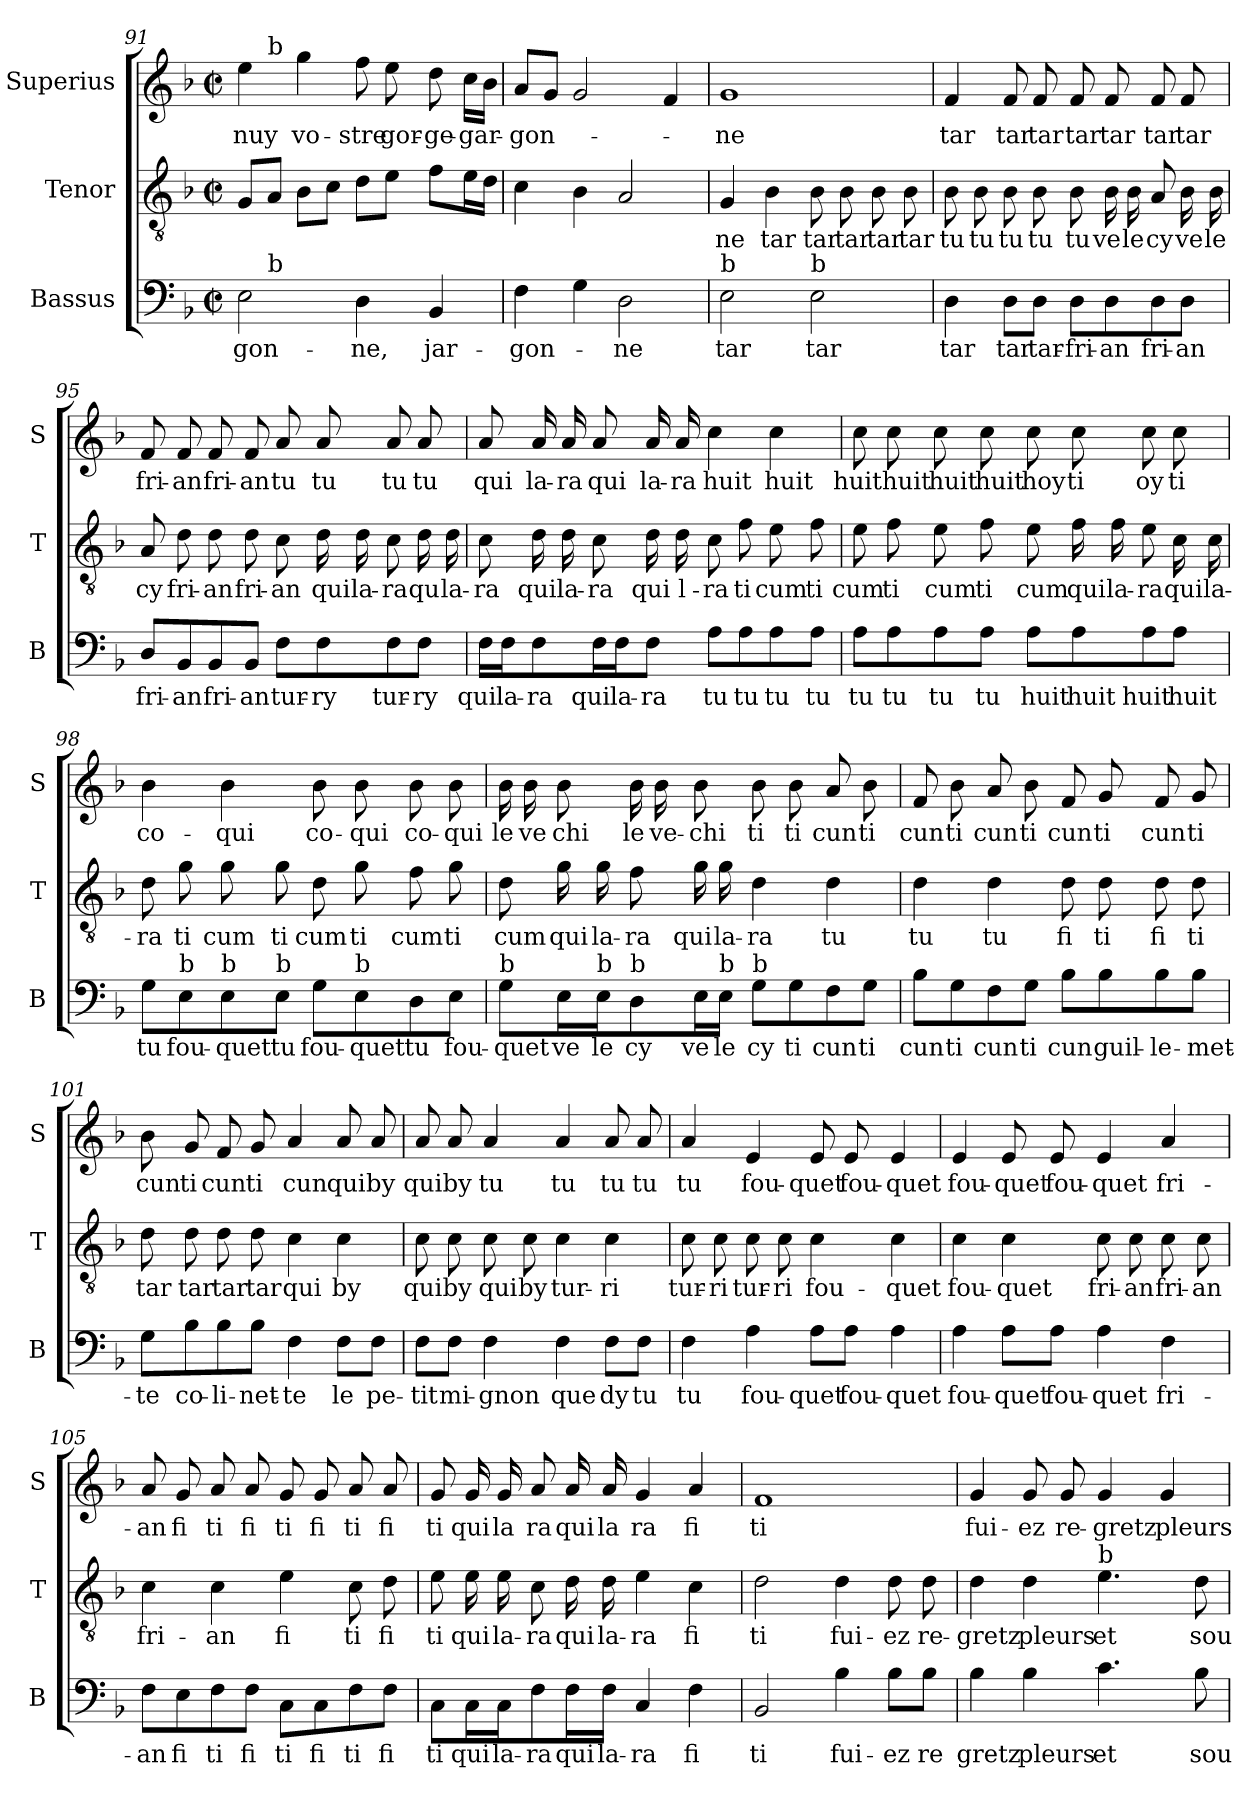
**kern	**text	**kern	**text	**kern	**text
*part3	*part3	*part2	*part2	*part1	*part1
*staff3	*staff3	*staff2	*staff2	*staff1	*staff1
*I"Bassus	*	*I"Tenor	*	*I"Superius	*
*I'B	*	*I'T	*	*I'S	*
!!LO:LB:g=z
*clefF4	*	*clefGv2	*	*clefG2	*
*k[b-]	*	*k[b-]	*	*k[b-]	*
*F:	*	*F:	*	*F:	*
*M2/2	*	*M2/2	*	*M2/2	*
*met(c|)	*	*met(c|)	*	*met(c|)	*
=91	=91	=91	=91	=91	=91
!	!LO:LY:b	!	!	!	!LO:LY:b
*^	*	*	*	*^	*
2E\	8ryy	-gon-	8G/L	.	4ee\	8ryy	-nuy
!	!	!	!	!	!	!LO:TX:a:t=b	!
!	!LO:TX:a:t=b	!	!	!	!	!	!
.	2..ryy	.	8A/J	.	.	2..ryy	.
!	!	!	!	!	!	!	!LO:LY:b
.	.	.	8B-\L	.	4gg\	.	vo-
.	.	.	8c\J	.	.	.	.
!	!	!LO:LY:b	!	!	!	!	!LO:LY:b
4D\	.	-ne,	8d\L	.	8ff\	.	-stre
!	!	!	!	!	!	!	!LO:LY:b
.	.	.	8e\J	.	8ee\	.	gor-
!	!	!LO:LY:b	!	!	!	!	!LO:LY:b
4BB-/	.	jar-	8f\L	.	8dd\	.	-ge-
!	!	!	!	!	!	!	!LO:LY:b
.	.	.	16e\L	.	16cc\LL	.	-gar-
.	.	.	16d\JJ	.	16b-\JJ	.	.
=92	=92	=92	=92	=92	=92	=92	=92
!	!	!LO:LY:b	!	!	!	!	!LO:LY:b
*v	*v	*	*	*	*v	*v	*
4F\	-gon-	4c\	.	8a/L	-gon-
.	.	.	.	8g/J	.
4G\	.	4B-\	.	2g/	.
!	!LO:LY:b	!	!	!	!
2D\	-ne	2A/	.	.	.
.	.	.	.	4f/	.
=93	=93	=93	=93	=93	=93
!LO:TX:a:t=b	!	!	!	!	!
!	!LO:LY:b	!	!LO:LY:b	!	!LO:LY:b
2E\	tar	4G/	-ne	1g	-ne
!	!	!	!LO:LY:b	!	!
.	.	4B-\	tar	.	.
!LO:TX:a:t=b	!	!	!	!	!
!	!LO:LY:b	!	!LO:LY:b	!	!
2E\	tar	8B-\	tar	.	.
!	!	!	!LO:LY:b	!	!
.	.	8B-\	tar	.	.
!	!	!	!LO:LY:b	!	!
.	.	8B-\	tar	.	.
!	!	!	!LO:LY:b	!	!
.	.	8B-\	tar	.	.
=94	=94	=94	=94	=94	=94
!	!LO:LY:b	!	!LO:LY:b	!	!LO:LY:b
4D\	tar	8B-\	tu	4f/	tar
!	!	!	!LO:LY:b	!	!
.	.	8B-\	tu	.	.
!	!LO:LY:b	!	!LO:LY:b	!	!LO:LY:b
8D\L	tar	8B-\	tu	8f/	tar
!	!LO:LY:b	!	!LO:LY:b	!	!LO:LY:b
8D\J	tar-	8B-\	tu	8f/	tar
!	!LO:LY:b	!	!LO:LY:b	!	!LO:LY:b
8D\L	-fri-	8B-\	tu	8f/	tar
!	!LO:LY:b	!	!LO:LY:b	!	!LO:LY:b
8D\	-an	16B-\	ve	8f/	tar
!	!	!	!LO:LY:b	!	!
.	.	16B-\	le	.	.
!	!LO:LY:b	!	!LO:LY:b	!	!LO:LY:b
8D\	fri-	8A/	cy	8f/	tar
!	!LO:LY:b	!	!LO:LY:b	!	!LO:LY:b
8D\J	-an	16B-\	ve	8f/	tar
!	!	!	!LO:LY:b	!	!
.	.	16B-\	le	.	.
!!LO:PB:g=z
=95	=95	=95	=95	=95	=95
!	!LO:LY:b	!	!LO:LY:b	!	!LO:LY:b
8D/L	fri-	8A/	cy	8f/	fri-
!	!LO:LY:b	!	!LO:LY:b	!	!LO:LY:b
8BB-/	-an	8d\	fri-	8f/	-an
!	!LO:LY:b	!	!LO:LY:b	!	!LO:LY:b
8BB-/	fri-	8d\	-an	8f/	fri-
!	!LO:LY:b	!	!LO:LY:b	!	!LO:LY:b
8BB-/J	-an	8d\	fri-	8f/	-an
!	!LO:LY:b	!	!LO:LY:b	!	!LO:LY:b
8F\L	tur-	8c\	-an	8a/	tu
!	!LO:LY:b	!	!LO:LY:b	!	!LO:LY:b
8F\	-ry	16d\	qui	8a/	tu
!	!	!	!LO:LY:b	!	!
.	.	16d\	la-	.	.
!	!LO:LY:b	!	!LO:LY:b	!	!LO:LY:b
8F\	tur-	8c\	-ra	8a/	tu
!	!LO:LY:b	!	!LO:LY:b	!	!LO:LY:b
8F\J	-ry	16d\	qu	8a/	tu
!	!	!	!LO:LY:b	!	!
.	.	16d\	la-	.	.
=96	=96	=96	=96	=96	=96
!	!LO:LY:b	!	!LO:LY:b	!	!LO:LY:b
16F\LL	qui	8c\	-ra	8a/	qui
!	!LO:LY:b	!	!	!	!
16F\J	la-	.	.	.	.
!	!LO:LY:b	!	!LO:LY:b	!	!LO:LY:b
8F\	-ra	16d\	qui	16a/	la-
!	!	!	!LO:LY:b	!	!LO:LY:b
.	.	16d\	la-	16a/	-ra
!	!LO:LY:b	!	!LO:LY:b	!	!LO:LY:b
16F\L	qui	8c\	-ra	8a/	qui
!	!LO:LY:b	!	!	!	!
16F\J	la-	.	.	.	.
!	!LO:LY:b	!	!LO:LY:b	!	!LO:LY:b
8F\J	-ra	16d\	qui	16a/	la-
!	!	!	!LO:LY:b	!	!LO:LY:b
.	.	16d\	l-	16a/	-ra
!	!LO:LY:b	!	!LO:LY:b	!	!LO:LY:b
8A\L	tu	8c\	-ra	4cc\	huit
!	!LO:LY:b	!	!LO:LY:b	!	!
8A\	tu	8f\	ti	.	.
!	!LO:LY:b	!	!LO:LY:b	!	!LO:LY:b
8A\	tu	8e\	cum	4cc\	huit
!	!LO:LY:b	!	!LO:LY:b	!	!
8A\J	tu	8f\	ti	.	.
=97	=97	=97	=97	=97	=97
!	!LO:LY:b	!	!LO:LY:b	!	!LO:LY:b
8A\L	tu	8e\	cum	8cc\	huit
!	!LO:LY:b	!	!LO:LY:b	!	!LO:LY:b
8A\	tu	8f\	ti	8cc\	huit
!	!LO:LY:b	!	!LO:LY:b	!	!LO:LY:b
8A\	tu	8e\	cum	8cc\	huit
!	!LO:LY:b	!	!LO:LY:b	!	!LO:LY:b
8A\J	tu	8f\	ti	8cc\	huit
!	!LO:LY:b	!	!LO:LY:b	!	!LO:LY:b
8A\L	huit	8e\	cum	8cc\	hoy
!	!LO:LY:b	!	!LO:LY:b	!	!LO:LY:b
8A\	huit	16f\	qui	8cc\	ti
!	!	!	!LO:LY:b	!	!
.	.	16f\	la-	.	.
!	!LO:LY:b	!	!LO:LY:b	!	!LO:LY:b
8A\	huit	8e\	-ra	8cc\	oy
!	!LO:LY:b	!	!LO:LY:b	!	!LO:LY:b
8A\J	huit	16c\	qui	8cc\	ti
!	!	!	!LO:LY:b	!	!
.	.	16c\	la-	.	.
!!LO:LB:g=z
=98	=98	=98	=98	=98	=98
!	!LO:LY:b	!	!LO:LY:b	!	!LO:LY:b
8G\L	tu	8d\	-ra	4b-\	co-
!LO:TX:a:t=b	!	!	!	!	!
!	!LO:LY:b	!	!LO:LY:b	!	!
8E\	fou-	8g\	ti	.	.
!LO:TX:a:t=b	!	!	!	!	!
!	!LO:LY:b	!	!LO:LY:b	!	!LO:LY:b
8E\	-quet	8g\	cum	4b-\	-qui
!LO:TX:a:t=b	!	!	!	!	!
!	!LO:LY:b	!	!LO:LY:b	!	!
8E\J	tu	8g\	ti	.	.
!	!LO:LY:b	!	!LO:LY:b	!	!LO:LY:b
8G\L	fou-	8d\	cum	8b-\	co-
!LO:TX:a:t=b	!	!	!	!	!
!	!LO:LY:b	!	!LO:LY:b	!	!LO:LY:b
8E\	-quet	8g\	ti	8b-\	-qui
!	!LO:LY:b	!	!LO:LY:b	!	!LO:LY:b
8D\	tu	8f\	cum	8b-\	co-
!	!LO:LY:b	!	!LO:LY:b	!	!LO:LY:b
8E\J	fou-	8g\	ti	8b-\	-qui
=99	=99	=99	=99	=99	=99
!LO:TX:a:t=b	!	!	!	!	!
!	!LO:LY:b	!	!LO:LY:b	!	!LO:LY:b
8G\L	-quet	8d\	cum	16b-\	le
!	!	!	!	!	!LO:LY:b
.	.	.	.	16b-\	ve
!	!LO:LY:b	!	!LO:LY:b	!	!LO:LY:b
16E\L	ve	16g\	qui	8b-\	chi
!LO:TX:a:t=b	!	!	!	!	!
!	!LO:LY:b	!	!LO:LY:b	!	!
16E\J	le	16g\	la-	.	.
!LO:TX:a:t=b	!	!	!	!	!
!	!LO:LY:b	!	!LO:LY:b	!	!LO:LY:b
8D\	cy	8f\	-ra	16b-\	le
!	!	!	!	!	!LO:LY:b
.	.	.	.	16b-\	ve-
!	!LO:LY:b	!	!LO:LY:b	!	!LO:LY:b
16E\L	ve	16g\	qui	8b-\	-chi
!LO:TX:a:t=b	!	!	!	!	!
!	!LO:LY:b	!	!LO:LY:b	!	!
16E\JJ	le	16g\	la-	.	.
!LO:TX:a:t=b	!	!	!	!	!
!	!LO:LY:b	!	!LO:LY:b	!	!LO:LY:b
8G\L	cy	4d\	-ra	8b-\	ti
!	!LO:LY:b	!	!	!	!LO:LY:b
8G\	ti	.	.	8b-\	ti
!	!LO:LY:b	!	!LO:LY:b	!	!LO:LY:b
8F\	cun	4d\	tu	8a/	cun
!	!LO:LY:b	!	!	!	!LO:LY:b
8G\J	ti	.	.	8b-\	ti
=100	=100	=100	=100	=100	=100
!	!LO:LY:b	!	!LO:LY:b	!	!LO:LY:b
8B-\L	cun	4d\	tu	8f/	cun
!	!LO:LY:b	!	!	!	!LO:LY:b
8G\	ti	.	.	8b-\	ti
!	!LO:LY:b	!	!LO:LY:b	!	!LO:LY:b
8F\	cun	4d\	tu	8a/	cun
!	!LO:LY:b	!	!	!	!LO:LY:b
8G\J	ti	.	.	8b-\	ti
!	!LO:LY:b	!	!LO:LY:b	!	!LO:LY:b
8B-\L	cun	8d\	fi	8f/	cun
!	!LO:LY:b	!	!LO:LY:b	!	!LO:LY:b
8B-\	guil-	8d\	ti	8g/	ti
!	!LO:LY:b	!	!LO:LY:b	!	!LO:LY:b
8B-\	-le-	8d\	fi	8f/	cun
!	!LO:LY:b	!	!LO:LY:b	!	!LO:LY:b
8B-\J	-met-	8d\	ti	8g/	ti
!!LO:LB:g=z
=101	=101	=101	=101	=101	=101
!	!LO:LY:b	!	!LO:LY:b	!	!LO:LY:b
8G\L	-te	8d\	tar	8b-\	cun
!	!LO:LY:b	!	!LO:LY:b	!	!LO:LY:b
8B-\	co-	8d\	tar	8g/	ti
!	!LO:LY:b	!	!LO:LY:b	!	!LO:LY:b
8B-\	-li-	8d\	tar	8f/	cun
!	!LO:LY:b	!	!LO:LY:b	!	!LO:LY:b
8B-\J	-net-	8d\	tar	8g/	ti
!	!LO:LY:b	!	!LO:LY:b	!	!LO:LY:b
4F\	-te	4c\	qui	4a/	cun
!	!LO:LY:b	!	!LO:LY:b	!	!LO:LY:b
8F\L	le	4c\	by	8a/	qui
!	!LO:LY:b	!	!	!	!LO:LY:b
8F\J	pe-	.	.	8a/	by
=102	=102	=102	=102	=102	=102
!	!LO:LY:b	!	!LO:LY:b	!	!LO:LY:b
8F\L	-tit	8c\	qui	8a/	qui
!	!LO:LY:b	!	!LO:LY:b	!	!LO:LY:b
8F\J	mi-	8c\	by	8a/	by
!	!LO:LY:b	!	!LO:LY:b	!	!LO:LY:b
4F\	-gnon	8c\	qui	4a/	tu
!	!	!	!LO:LY:b	!	!
.	.	8c\	by	.	.
!	!LO:LY:b	!	!LO:LY:b	!	!LO:LY:b
4F\	que	4c\	tur-	4a/	tu
!	!LO:LY:b	!	!LO:LY:b	!	!LO:LY:b
8F\L	dy	4c\	-ri	8a/	tu
!	!LO:LY:b	!	!	!	!LO:LY:b
8F\J	tu	.	.	8a/	tu
=103	=103	=103	=103	=103	=103
!	!LO:LY:b	!	!LO:LY:b	!	!LO:LY:b
4F\	tu	8c\	tur-	4a/	tu
!	!	!	!LO:LY:b	!	!
.	.	8c\	-ri	.	.
!	!LO:LY:b	!	!LO:LY:b	!	!LO:LY:b
4A\	fou-	8c\	tur-	4e/	fou-
!	!	!	!LO:LY:b	!	!
.	.	8c\	-ri	.	.
!	!LO:LY:b	!	!LO:LY:b	!	!LO:LY:b
8A\L	-quet	4c\	fou-	8e/	-quet
!	!LO:LY:b	!	!	!	!LO:LY:b
8A\J	fou-	.	.	8e/	fou-
!	!LO:LY:b	!	!LO:LY:b	!	!LO:LY:b
4A\	-quet	4c\	-quet	4e/	-quet
!!LO:LB:g=z
=104	=104	=104	=104	=104	=104
!	!LO:LY:b	!	!LO:LY:b	!	!LO:LY:b
4A\	fou-	4c\	fou-	4e/	fou-
!	!LO:LY:b	!	!LO:LY:b	!	!LO:LY:b
8A\L	-quet	4c\	-quet	8e/	-quet
!	!LO:LY:b	!	!	!	!LO:LY:b
8A\J	fou-	.	.	8e/	fou-
!	!LO:LY:b	!	!LO:LY:b	!	!LO:LY:b
4A\	-quet	8c\	fri-	4e/	-quet
!	!	!	!LO:LY:b	!	!
.	.	8c\	-an	.	.
!	!LO:LY:b	!	!LO:LY:b	!	!LO:LY:b
4F\	fri-	8c\	fri-	4a/	fri-
!	!	!	!LO:LY:b	!	!
.	.	8c\	-an	.	.
=105	=105	=105	=105	=105	=105
!	!LO:LY:b	!	!LO:LY:b	!	!LO:LY:b
8F\L	-an	4c\	fri-	8a/	-an
!	!LO:LY:b	!	!	!	!LO:LY:b
8E\	fi	.	.	8g/	fi
!	!LO:LY:b	!	!LO:LY:b	!	!LO:LY:b
8F\	ti	4c\	-an	8a/	ti
!	!LO:LY:b	!	!	!	!LO:LY:b
8F\J	fi	.	.	8a/	fi
!	!LO:LY:b	!	!LO:LY:b	!	!LO:LY:b
8C\L	ti	4e\	fi	8g/	ti
!	!LO:LY:b	!	!	!	!LO:LY:b
8C\	fi	.	.	8g/	fi
!	!LO:LY:b	!	!LO:LY:b	!	!LO:LY:b
8F\	ti	8c\	ti	8a/	ti
!	!LO:LY:b	!	!LO:LY:b	!	!LO:LY:b
8F\J	fi	8d\	fi	8a/	fi
=106	=106	=106	=106	=106	=106
!	!LO:LY:b	!	!LO:LY:b	!	!LO:LY:b
8C\L	ti	8e\	ti	8g/	ti
!	!LO:LY:b	!	!LO:LY:b	!	!LO:LY:b
16C\L	qui	16e\	qui	16g/	qui
!	!LO:LY:b	!	!LO:LY:b	!	!LO:LY:b
16C\J	la-	16e\	la-	16g/	la
!	!LO:LY:b	!	!LO:LY:b	!	!LO:LY:b
8F\	-ra	8c\	-ra	8a/	ra
!	!LO:LY:b	!	!LO:LY:b	!	!LO:LY:b
16F\L	qui	16d\	qui	16a/	qui
!	!LO:LY:b	!	!LO:LY:b	!	!LO:LY:b
16F\JJ	la-	16d\	la-	16a/	la
!	!LO:LY:b	!	!LO:LY:b	!	!LO:LY:b
4C/	-ra	4e\	-ra	4g/	ra
!	!LO:LY:b	!	!LO:LY:b	!	!LO:LY:b
4F\	fi	4c\	fi	4a/	fi
!!LO:LB:g=z
=107	=107	=107	=107	=107	=107
!	!LO:LY:b	!	!LO:LY:b	!	!LO:LY:b
2BB-/	ti	2d\	ti	1f	ti
!	!LO:LY:b	!	!LO:LY:b	!	!
4B-\	fui-	4d\	fui-	.	.
!	!LO:LY:b	!	!LO:LY:b	!	!
8B-\L	-ez	8d\	-ez	.	.
!	!LO:LY:b	!	!LO:LY:b	!	!
8B-\J	re	8d\	re-	.	.
=108	=108	=108	=108	=108	=108
!	!LO:LY:b	!	!LO:LY:b	!	!LO:LY:b
4B-\	gretz	4d\	-gretz	4g/	fui-
!	!LO:LY:b	!	!LO:LY:b	!	!LO:LY:b
4B-\	pleurs	4d\	pleurs	8g/	-ez
!	!	!	!	!	!LO:LY:b
.	.	.	.	8g/	re-
!	!	!LO:TX:a:t=b	!	!	!
!	!LO:LY:b	!	!LO:LY:b	!	!LO:LY:b
4.c\	et	4.e\	et	4g/	-gretz
!	!	!	!	!	!LO:LY:b
.	.	.	.	4g/	pleurs
!	!LO:LY:b	!	!LO:LY:b	!	!
8B-\	sou-	8d\	sou-	.	.
=	=	=	=	=	=
*-	*-	*-	*-	*-	*-
